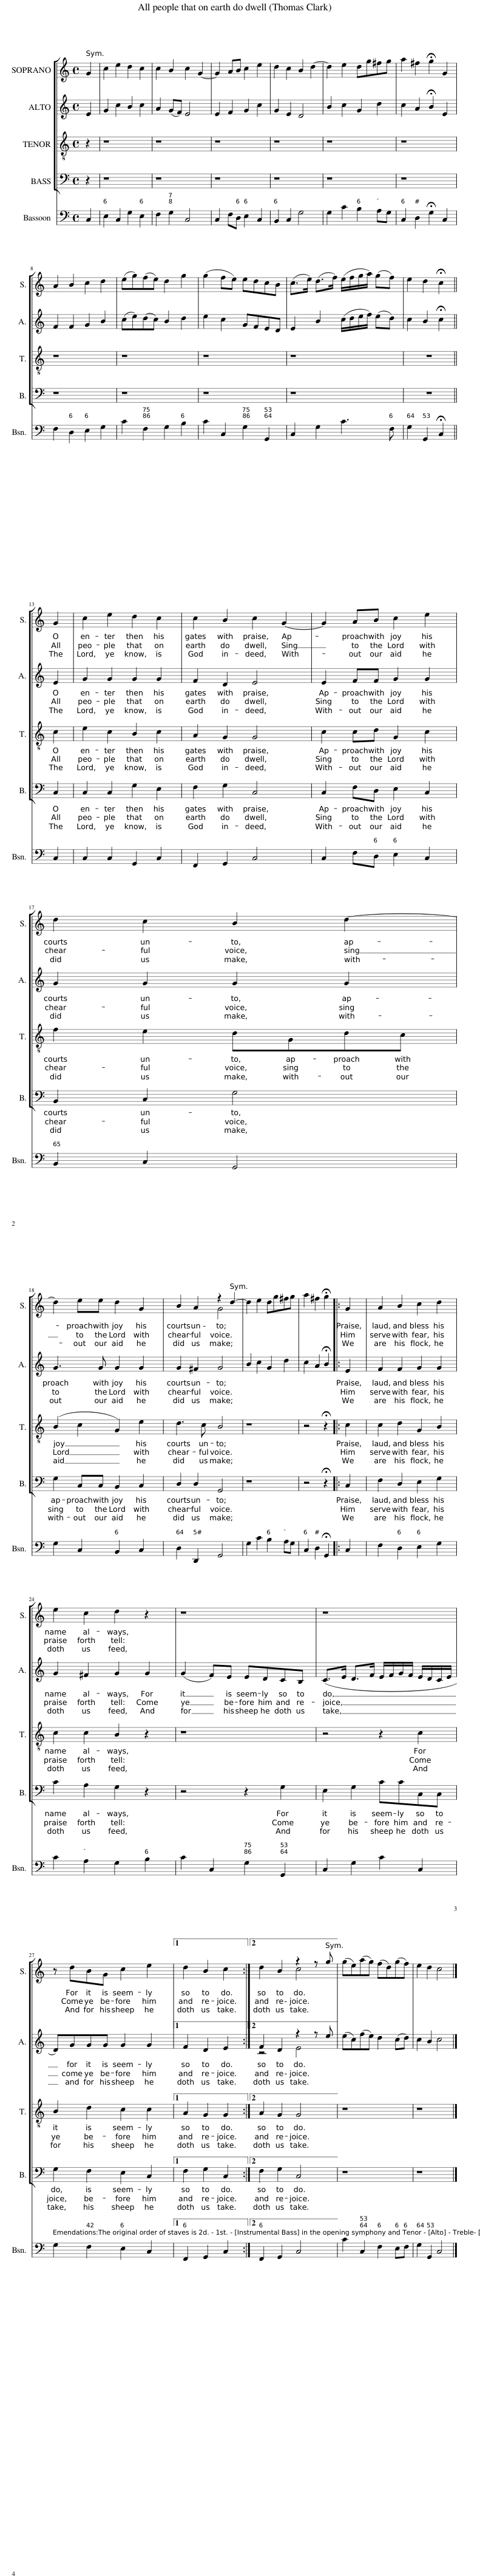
X:1
%%score [ ( 1 2 ) ( 3 4 ) 5 6 ] 7
L:1/8
M:4/4
I:linebreak $
K:C
V:1 treble
V:2 treble
V:3 treble
V:4 treble
V:5 treble-8 transpose=-12
V:6 bass
V:7 bass
V:1
 G2 | c2 e2 d2 c2 | c2 B2 c2 G2- | G2 AB c2 e2 | d2 c2 B2 d2- | %5
 d2 e2 dg^fg | a2 ^f2 !fermata!g2 G2 |$ A2 B2 c2 d2 | (eg)(fe) d2 g2 | (g2 fe) edcB | %10
 (c>e) (d>f) (e/f/g/a/) (gf) | e2 d2 !fermata!c2 ||$ G2 | c2 e2 d2 c2 | c2 B2 c2 G2- | %15
 G2 AB c2 e2 |$ d2 c2 B2 d2- |$ d2 ee d2 G2 | B2 A2 z2 d2- | d2 e2 dg^fg | %20
 a2 ^f2 !fermata!g2 |: G2 | A2 B2 c2 d2 |$ e2 c2 d2 z2 | z8 | %25
 z8 |$ z dBG c2 e2 |1 d2 B2 c2 :|2 d2 B2 z2 z g || (ge)(ag) (fd)(gf) | %30
 e2 d2 c4 |] %31
V:2
 x2 | x8 | x8 | x8 | x8 | %5
 x8 | x8 |$ x8 | x8 | x8 | %10
 x8 | x6 ||$ x2 | x8 | x8 | %15
 x8 |$ x8 |$ x8 | x4 G4 | x8 | %20
 x6 |: x2 | x8 |$ x8 | x8 | %25
 x8 |$ x8 |1 x6 :|2 x4 c4 || x8 | %30
 x8 |] %31
V:3
 E2 | G2 c2 B2 c2 | A2 (GF) E4 | E2 F2 G2 c2 | G2 E2 D4 | %5
 B2 c2 G2 d2 | c2 A2 !fermata!B2 E2 |$ F2 F2 G2 B2 | (ce)(dc) B2 d2 | e2 c2 GFED | %10
 E2 B2 (c/d/e/f/) (ed) | c2 B2 !fermata!c2 ||$ E2 | G2 G2 G2 G2 | F2 D2 E4 | %15
 E2 FF G2 G2 |$ G2 G2 G2 G2 |$ G3 G G2 G2 | G2 ^F2 G4 | B2 c2 G2 d2 | %20
 c2 A2 !fermata!B2 |: E2 | F2 F2 G2 G2 |$ G2 ^F2 G2 G2 | (G2 F)E EDCB, | %25
 (C>E D>F E/F/G/F/ E/D/C/E/ |$ D)GGG G2 G2 |1 F2 D2 E2 :|2 F2 D2 z2 z e || (ec)(fe) d2 (cd) | %30
 c2 B2 c4 |] %31
V:4
 x2 | x8 | x8 | x8 | x8 | %5
 x8 | x8 |$ x8 | x8 | x8 | %10
 x8 | x6 ||$ x2 | x8 | x8 | %15
 x8 |$ x8 |$ x8 | x8 | x8 | %20
 x6 |: x2 | x8 |$ x8 | x8 | %25
 x8 |$ x8 |1 x6 :|2 z4 E4 || x8 | %30
 x8 |] %31
V:5
 z2 | z8 | z8 | z8 | z8 | %5
 z8 | z8 |$ z8 | z8 | z8 | %10
 z8 | z6 ||$ c2 | e2 c2 B2 c2 | A2 G2 G4 | %15
 c2 cd G2 c2 |$ f2 e2 dGdc |$ (B2 c2 G2) e2 | d3 c B4 | z8 | %20
 z4 !fermata!z2 |: c2 | c2 d2 G2 B2 |$ c2 c2 B2 z2 | z8 | %25
 z4 z2 c2 |$ B2 d2 c2 c2 |1 A2 G2 G2 :|2 A2 G2 G4 || z8 | %30
 z8 |] %31
V:6
 z2 | z8 | z8 | z8 | z8 | %5
 z8 | z8 |$ z8 | z8 | z8 | %10
 z8 | z6 ||$ C,2 | C,2 C,2 G,2 E,2 | F,2 G,2 C,4 | %15
 C,2 F,D, E,2 C,2 |$ B,,2 C,2 G,4 |$ G,2 C,C, B,,2 C,2 | D,2 D,2 G,,4 | z8 | %20
 z4 !fermata!z2 |: C,2 | F,2 D,2 E,2 G,2 |$ C2 A,2 G,2 z2 | z4 z2 G,2 | %25
 E,2 G,2 CCC,C, |$ G,2 F,2 E,2 C,2 |1 F,2 G,2 C,2 :|2 F,2 G,2 C,4 || z8 | %30
 z8 |] %31
V:7
 C,2 | E,2 C,2 G,2 E,2 | F,2 G,2 C,4 | C,2 F,D, E,2 C,2 | B,,2 C,2 G,4 | %5
 G,2 C2 B,2 A,G, | C,2 D,2 !fermata!G,2 C,2 |$ F,2 D,2 E,2 G,2 | C2 F,2 G,2 B,2 | C2 C,2 G,2 G,,2 | %10
 C,2 G,2 C3 F, | G,2 G,,2 !fermata!C,2 ||$ C,2 | C,2 C,2 G,,2 C,2 | F,,2 G,,2 C,4 | %15
 C,2 F,D, E,2 C,2 |$ B,,2 C,2 G,,4 |$ G,2 C,2 B,,2 C,2 | D,2 D,,2 G,,4 | G,2 C2 B,2 A,G, | %20
 C,2 D,2 !fermata!G,,2 |: C,2 | F,2 D,2 E,2 G,2 |$ C2 A,2 G,2 B,2 | C2 C,2 G,2 G,,2 | %25
 C,2 G,2 C2 C,2 |$ G,2 F,2 E,2 C,2 |1 F,,2 G,,2 C,2 :|2 F,,2 G,,2 C,4 || C2 C,2 F,2 E,F, | %30
 G,2 G,,2 C,4 |] %31
